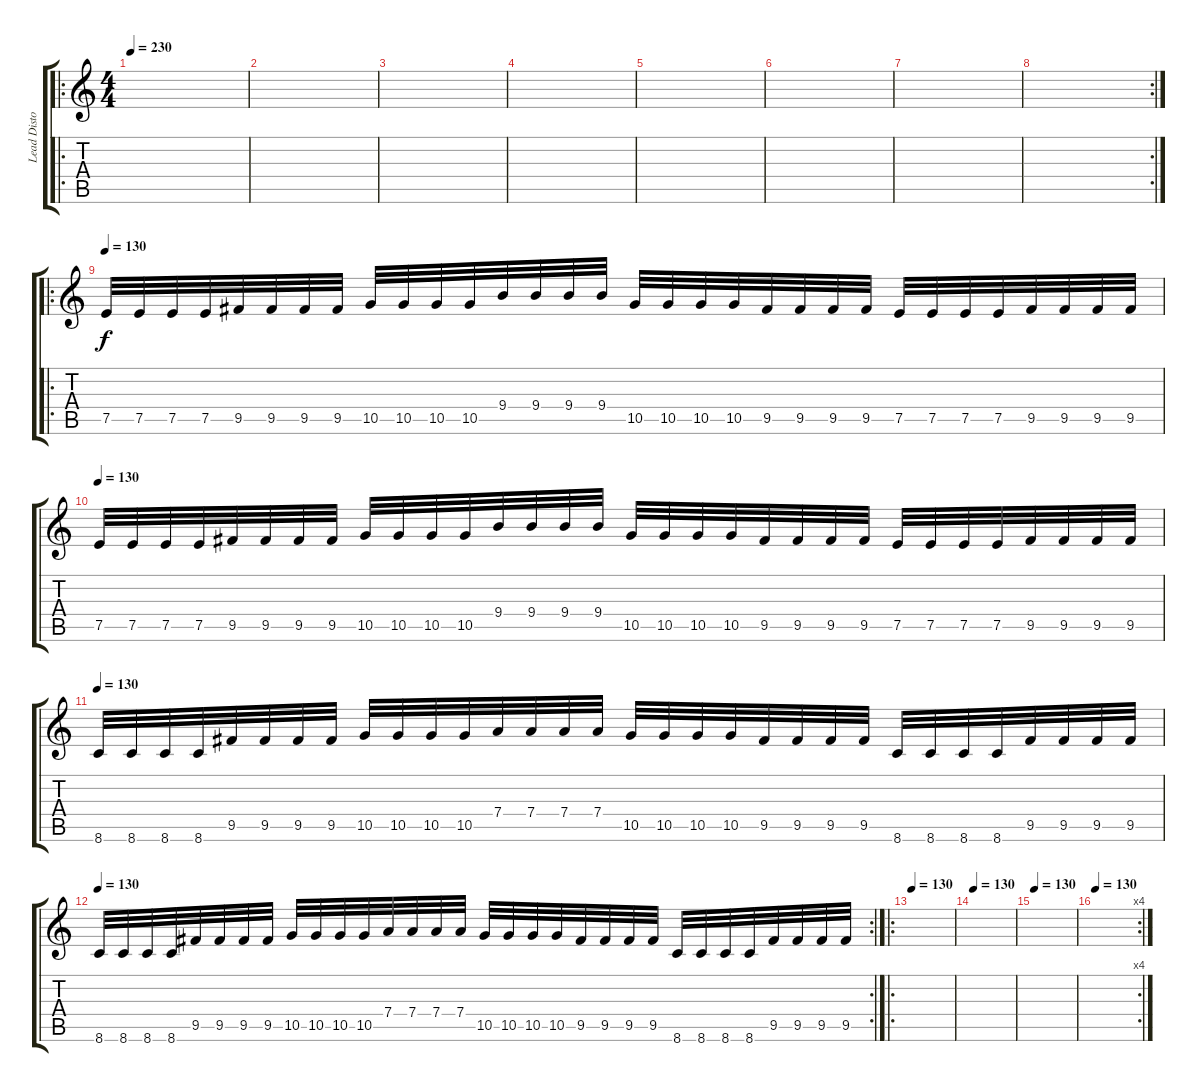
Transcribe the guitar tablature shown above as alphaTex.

\track ("Lead Distortion Guitar" "Lead Disto") {instrument distortionguitar}
\staff {score tabs}
\tuning (E4 B3 G3 D3 A2 E2) {hide}
\ro
\ts (4 4)
\tempo 230
\clef g2
\ks c
|
|
|
|
|
|
|
\rc 2
|
\ro
\tempo 130
7.5.32 7.5.32 7.5.32 7.5.32 9.5.32 9.5.32 9.5.32 9.5.32 10.5.32 10.5.32 10.5.32 10.5.32 9.4.32 9.4.32 9.4.32 9.4.32 10.5.32 10.5.32 10.5.32 10.5.32 9.5.32 9.5.32 9.5.32 9.5.32 7.5.32 7.5.32 7.5.32 7.5.32 9.5.32 9.5.32 9.5.32 9.5.32 |
\tempo 130
7.5.32 7.5.32 7.5.32 7.5.32 9.5.32 9.5.32 9.5.32 9.5.32 10.5.32 10.5.32 10.5.32 10.5.32 9.4.32 9.4.32 9.4.32 9.4.32 10.5.32 10.5.32 10.5.32 10.5.32 9.5.32 9.5.32 9.5.32 9.5.32 7.5.32 7.5.32 7.5.32 7.5.32 9.5.32 9.5.32 9.5.32 9.5.32 |
\tempo 130
8.6.32 8.6.32 8.6.32 8.6.32 9.5.32 9.5.32 9.5.32 9.5.32 10.5.32 10.5.32 10.5.32 10.5.32 7.4.32 7.4.32 7.4.32 7.4.32 10.5.32 10.5.32 10.5.32 10.5.32 9.5.32 9.5.32 9.5.32 9.5.32 8.6.32 8.6.32 8.6.32 8.6.32 9.5.32 9.5.32 9.5.32 9.5.32 |
\rc 2
\tempo 130
8.6.32 8.6.32 8.6.32 8.6.32 9.5.32 9.5.32 9.5.32 9.5.32 10.5.32 10.5.32 10.5.32 10.5.32 7.4.32 7.4.32 7.4.32 7.4.32 10.5.32 10.5.32 10.5.32 10.5.32 9.5.32 9.5.32 9.5.32 9.5.32 8.6.32 8.6.32 8.6.32 8.6.32 9.5.32 9.5.32 9.5.32 9.5.32 |
\ro
\tempo 130
|
\tempo 130
|
\tempo 130
|
\rc 4
\tempo 130
